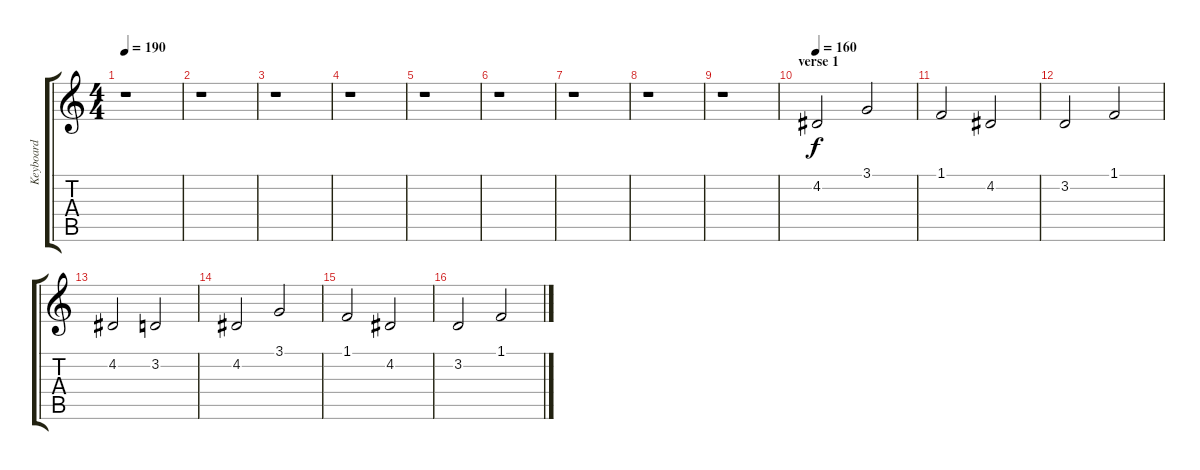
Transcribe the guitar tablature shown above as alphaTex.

\track ("Keyboard" "Keyboard") {instrument pad4choir}
\staff {score tabs}
\tuning (E4 B3 G3 D3 A2 E2) {hide}
\ts (4 4)
\tempo 190
\clef g2
\ks c
r.1{dy f} |
r.1 |
r.1 |
r.1 |
r.1 |
r.1 |
r.1 |
r.1 |
r.1 |
\section ("" "verse 1 ")
\tempo 160
4.2.2 3.1.2 |
1.1.2 4.2.2 |
3.2.2 1.1.2 |
4.2.2 3.2.2 |
4.2.2 3.1.2 |
1.1.2 4.2.2 |
3.2.2 1.1.2
